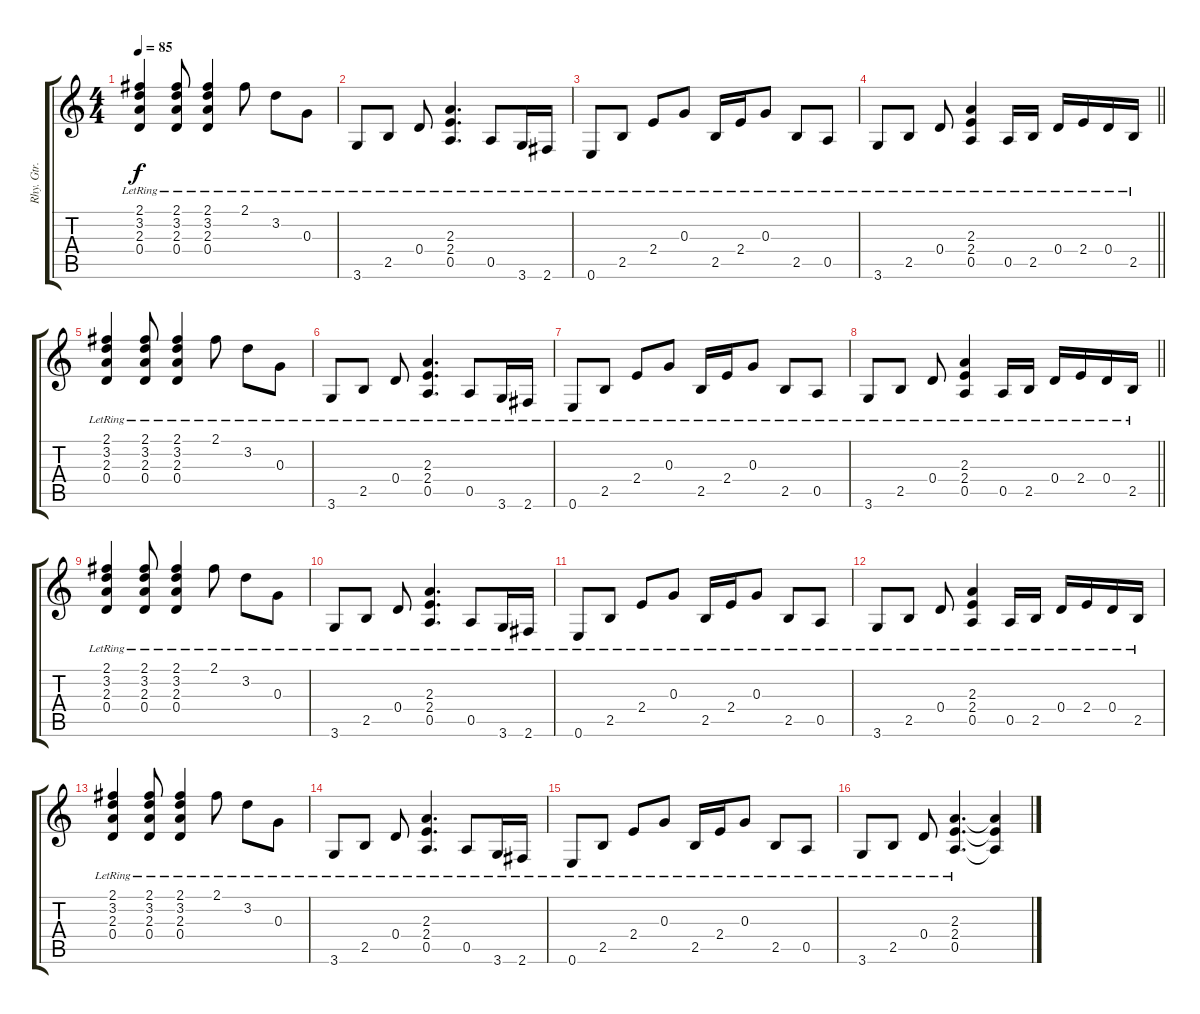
\track ("Rhy. Gtr. 1" "Rhy. Gtr. ") {instrument overdrivenguitar}
\staff {score tabs}
\tuning (E4 B3 G3 D3 A2 E2) {hide}
\ts (4 4)
\tempo 85
\clef g2
\ks c
(2.1{lr} 3.2{lr} 2.3{lr} 0.4{lr}).4{dy f} (2.1{lr} 3.2{lr} 2.3{lr} 0.4{lr}).8 (2.1{lr} 3.2{lr} 2.3{lr} 0.4{lr}).4 2.1{lr}.8 3.2{lr}.8 0.3{lr}.8 |
3.6{lr}.8 2.5{lr}.8 0.4{lr}.8 (2.3{lr} 2.4{lr} 0.5{lr}).4{d} 0.5{lr}.8 3.6{lr}.16 2.6{lr}.16 |
0.6{lr}.8 2.5{lr}.8 2.4{lr}.8 0.3{lr}.8 2.5{lr}.16 2.4{lr}.16 0.3{lr}.8 2.5{lr}.8 0.5{lr}.8 |
\barLineRight lightlight
3.6{lr}.8 2.5{lr}.8 0.4{lr}.8 (2.3{lr} 2.4{lr} 0.5{lr}).4 0.5{lr}.16 2.5{lr}.16 0.4{lr}.16 2.4{lr}.16 0.4{lr}.16 2.5{lr}.16 |
\section ("" "")
(2.1{lr} 3.2{lr} 2.3{lr} 0.4{lr}).4 (2.1{lr} 3.2{lr} 2.3{lr} 0.4{lr}).8 (2.1{lr} 3.2{lr} 2.3{lr} 0.4{lr}).4 2.1{lr}.8 3.2{lr}.8 0.3{lr}.8 |
3.6{lr}.8 2.5{lr}.8 0.4{lr}.8 (2.3{lr} 2.4{lr} 0.5{lr}).4{d} 0.5{lr}.8 3.6{lr}.16 2.6{lr}.16 |
0.6{lr}.8 2.5{lr}.8 2.4{lr}.8 0.3{lr}.8 2.5{lr}.16 2.4{lr}.16 0.3{lr}.8 2.5{lr}.8 0.5{lr}.8 |
\barLineRight lightlight
3.6{lr}.8 2.5{lr}.8 0.4{lr}.8 (2.3{lr} 2.4{lr} 0.5{lr}).4 0.5{lr}.16 2.5{lr}.16 0.4{lr}.16 2.4{lr}.16 0.4{lr}.16 2.5{lr}.16 |
\section ("" "")
(2.1{lr} 3.2{lr} 2.3{lr} 0.4{lr}).4 (2.1{lr} 3.2{lr} 2.3{lr} 0.4{lr}).8 (2.1{lr} 3.2{lr} 2.3{lr} 0.4{lr}).4 2.1{lr}.8 3.2{lr}.8 0.3{lr}.8 |
3.6{lr}.8 2.5{lr}.8 0.4{lr}.8 (2.3{lr} 2.4{lr} 0.5{lr}).4{d} 0.5{lr}.8 3.6{lr}.16 2.6{lr}.16 |
0.6{lr}.8 2.5{lr}.8 2.4{lr}.8 0.3{lr}.8 2.5{lr}.16 2.4{lr}.16 0.3{lr}.8 2.5{lr}.8 0.5{lr}.8 |
3.6{lr}.8 2.5{lr}.8 0.4{lr}.8 (2.3{lr} 2.4{lr} 0.5{lr}).4 0.5{lr}.16 2.5{lr}.16 0.4{lr}.16 2.4{lr}.16 0.4{lr}.16 2.5{lr}.16 |
(2.1{lr} 3.2{lr} 2.3{lr} 0.4{lr}).4 (2.1{lr} 3.2{lr} 2.3{lr} 0.4{lr}).8 (2.1{lr} 3.2{lr} 2.3{lr} 0.4{lr}).4 2.1{lr}.8 3.2{lr}.8 0.3{lr}.8 |
3.6{lr}.8 2.5{lr}.8 0.4{lr}.8 (2.3{lr} 2.4{lr} 0.5{lr}).4{d} 0.5{lr}.8 3.6{lr}.16 2.6{lr}.16 |
0.6{lr}.8 2.5{lr}.8 2.4{lr}.8 0.3{lr}.8 2.5{lr}.16 2.4{lr}.16 0.3{lr}.8 2.5{lr}.8 0.5{lr}.8 |
3.6{lr}.8 2.5{lr}.8 0.4{lr}.8 (2.3{lr} 2.4{lr} 0.5{lr}).4{d} (2.3{t} 2.4{t} 0.5{t}).4
